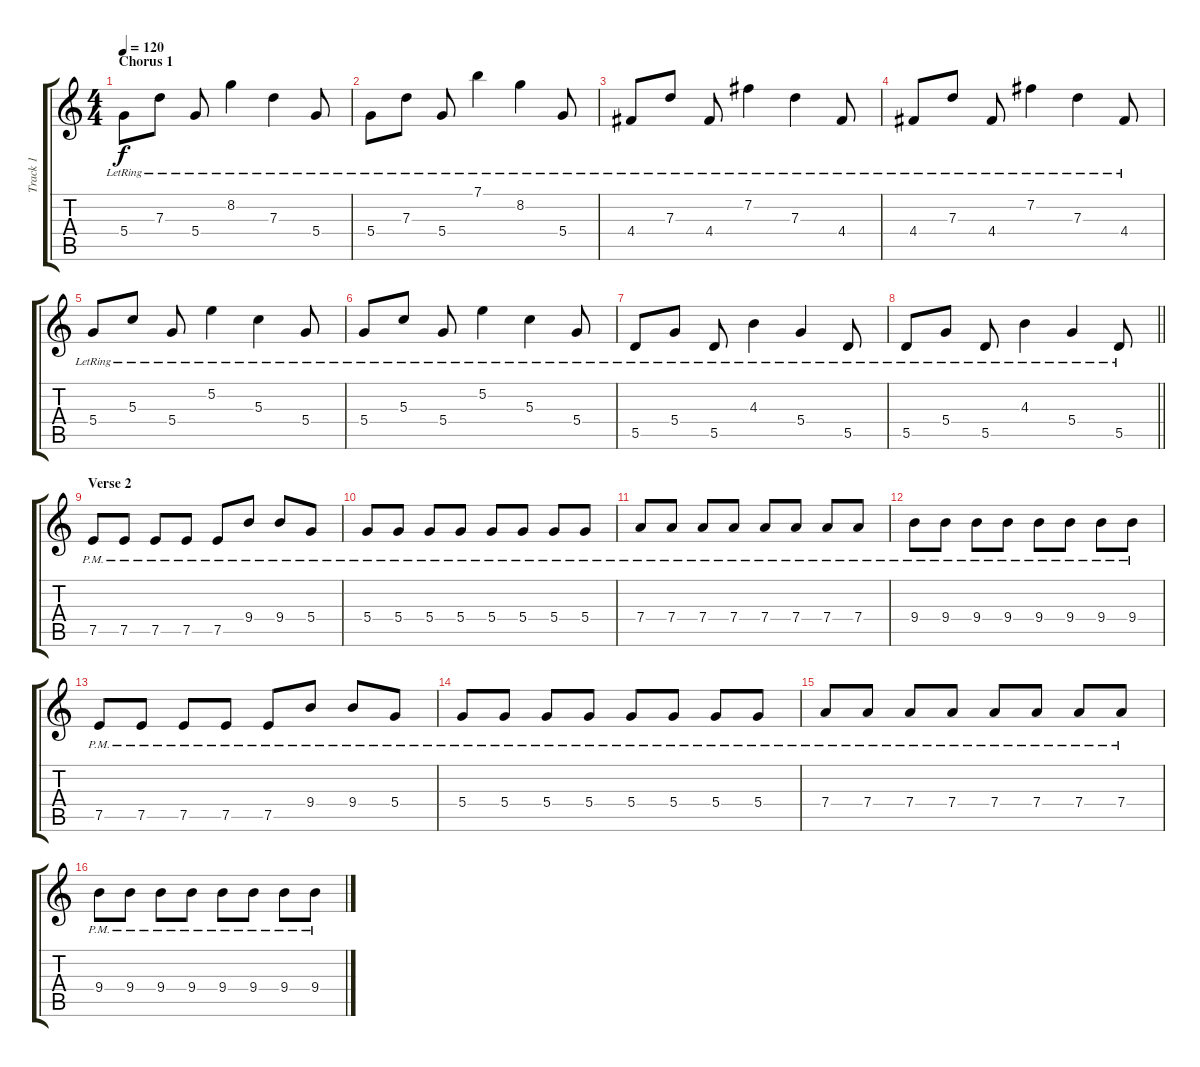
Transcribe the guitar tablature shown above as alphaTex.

\track ("Track 1" "Track 1") {instrument distortionguitar}
\staff {score tabs}
\tuning (E4 B3 G3 D3 A2 D2) {hide}
\ts (4 4)
\section ("" "Chorus 1")
\tempo 120
\clef g2
\ks c
5.4{lr}.8{dy f instrument electricguitarclean} 7.3{lr}.8 5.4{lr}.8 8.2{lr}.4 7.3{lr}.4 5.4{lr}.8 |
5.4{lr}.8 7.3{lr}.8 5.4{lr}.8 7.1{lr}.4 8.2{lr}.4 5.4{lr}.8 |
4.4{lr}.8 7.3{lr}.8 4.4{lr}.8 7.2{lr}.4 7.3{lr}.4 4.4{lr}.8 |
4.4{lr}.8 7.3{lr}.8 4.4{lr}.8 7.2{lr}.4 7.3{lr}.4 4.4{lr}.8 |
5.4{lr}.8 5.3{lr}.8 5.4{lr}.8 5.2{lr}.4 5.3{lr}.4 5.4{lr}.8 |
5.4{lr}.8 5.3{lr}.8 5.4{lr}.8 5.2{lr}.4 5.3{lr}.4 5.4{lr}.8 |
5.5{lr}.8 5.4{lr}.8 5.5{lr}.8 4.3{lr}.4 5.4{lr}.4 5.5{lr}.8 |
\barLineRight lightlight
5.5{lr}.8 5.4{lr}.8 5.5{lr}.8 4.3{lr}.4 5.4{lr}.4 5.5{lr}.8 |
\section ("" "Verse 2")
7.5{pm}.8{instrument distortionguitar} 7.5{pm}.8 7.5{pm}.8 7.5{pm}.8 7.5{pm}.8 9.4{pm}.8 9.4{pm}.8 5.4{pm}.8 |
5.4{pm}.8 5.4{pm}.8 5.4{pm}.8 5.4{pm}.8 5.4{pm}.8 5.4{pm}.8 5.4{pm}.8 5.4{pm}.8 |
7.4{pm}.8 7.4{pm}.8 7.4{pm}.8 7.4{pm}.8 7.4{pm}.8 7.4{pm}.8 7.4{pm}.8 7.4{pm}.8 |
9.4{pm}.8 9.4{pm}.8 9.4{pm}.8 9.4{pm}.8 9.4{pm}.8 9.4{pm}.8 9.4{pm}.8 9.4{pm}.8 |
7.5{pm}.8 7.5{pm}.8 7.5{pm}.8 7.5{pm}.8 7.5{pm}.8 9.4{pm}.8 9.4{pm}.8 5.4{pm}.8 |
5.4{pm}.8 5.4{pm}.8 5.4{pm}.8 5.4{pm}.8 5.4{pm}.8 5.4{pm}.8 5.4{pm}.8 5.4{pm}.8 |
7.4{pm}.8 7.4{pm}.8 7.4{pm}.8 7.4{pm}.8 7.4{pm}.8 7.4{pm}.8 7.4{pm}.8 7.4{pm}.8 |
9.4{pm}.8 9.4{pm}.8 9.4{pm}.8 9.4{pm}.8 9.4{pm}.8 9.4{pm}.8 9.4{pm}.8 9.4{pm}.8
